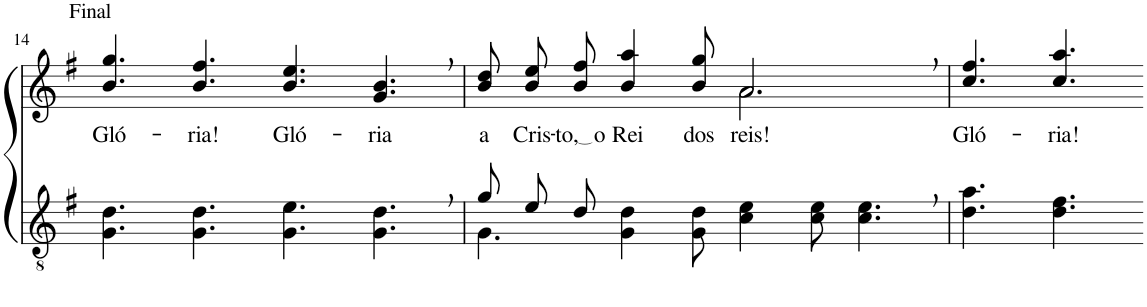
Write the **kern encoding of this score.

**kern	**kern	**text
*part2	*part1	*part1
*staff2	*staff1	*staff1
*I"Parte III e IV	*I"Parte I e II	*
!!LO:PB:g=z
*clefGv2	*clefG2	*
*Trd4c7	*Trd4c7	*
*k[f#]	*k[f#]	*
*M12/8	*M12/8	*
=14	=14	=14
!	!LO:TX:a:t=Final	!
!	!	!LO:LY:b
4.G\ 4.d\	4.b/ 4.gg/	Gló-
!	!	!LO:LY:b
4.G\ 4.d\	4.b/ 4.ff#/	-ria!
!	!	!LO:LY:b
4.G\ 4.e\	4.b/ 4.ee/	Gló-
!	!	!LO:LY:b
4.G\, 4.d\,	4.g/, 4.b/,	-ria
=15	=15	=15
*^	*	*
!	!	!	!LO:LY:b
*	*	*^	*
8g/L	4.G\	8b\ 8dd\L	2.ryy	a
!	!	!	!	!LO:LY:b
8e/	.	8b\ 8ee\	.	Cris-
!	!	!	!	!LO:LY:b
8d/J	.	8b\ 8ff#\J	.	to, o
!	!	!	!	!LO:LY:b
4.ryy	4G\ 4d\	4b/ 4aa/	.	Rei
!	!	!	!	!LO:LY:b
.	8G\ 8d\	8b/ 8gg/	.	dos
!	!	!	!	!LO:LY:b
2.ryy	4c\ 4e\	2.a,/	2.a\	reis!
.	8c\ 8e\	.	.	.
.	4.c\ 4.e\	.	.	.
*	*	*v	*v	*
=16	=16	=16	=16
!	!	!	!LO:LY:b
*v	*v	*	*
4.d\ 4.a\	4.cc/ 4.ff#/	Gló-
!	!	!LO:LY:b
4.d\ 4.f#\	4.cc/ 4.aa/	-ria!
=-	=-	=-
*-	*-	*-
